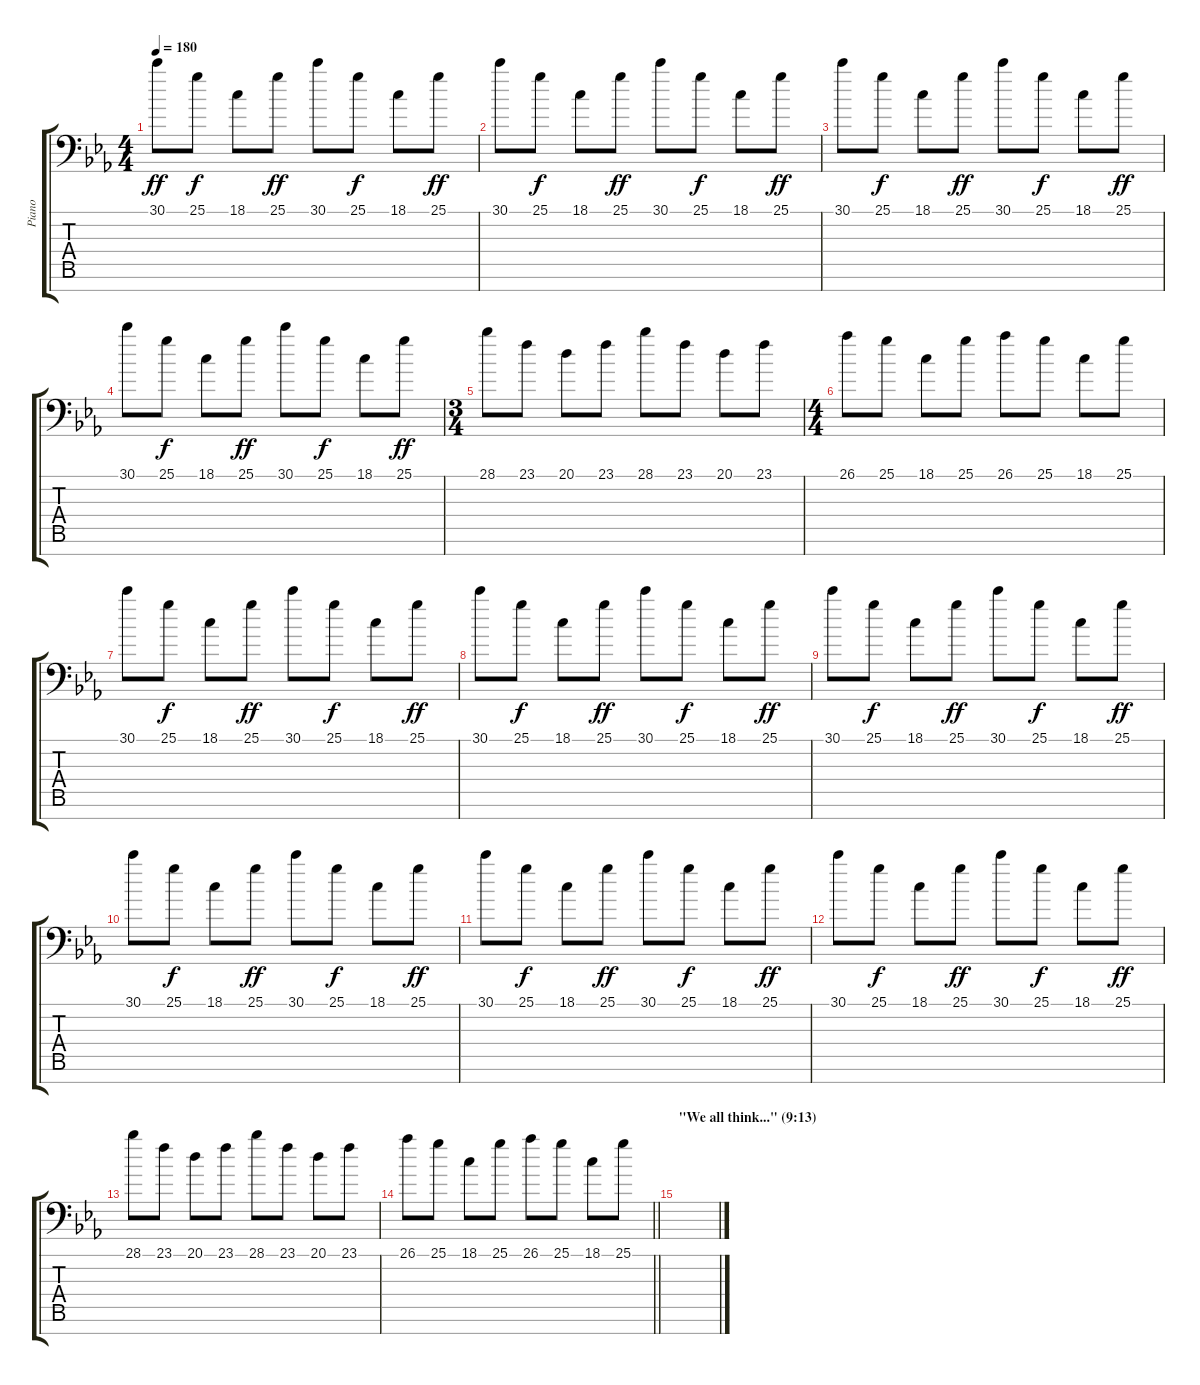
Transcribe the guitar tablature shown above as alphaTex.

\track ("Piano" "Piano") {instrument acousticgrandpiano}
\staff {score tabs}
\tuning (Gb3 Bb2 Gb2 Db2 Ab1 Eb1 Bb0) {hide}
\ts (4 4)
\tempo 180
\clef f4
\ks eb
30.1.8{dy ff} 25.1.8{dy f} 18.1.8 25.1.8{dy ff} 30.1.8 25.1.8{dy f} 18.1.8 25.1.8{dy ff} |
30.1.8 25.1.8{dy f} 18.1.8 25.1.8{dy ff} 30.1.8 25.1.8{dy f} 18.1.8 25.1.8{dy ff} |
30.1.8 25.1.8{dy f} 18.1.8 25.1.8{dy ff} 30.1.8 25.1.8{dy f} 18.1.8 25.1.8{dy ff} |
30.1.8 25.1.8{dy f} 18.1.8 25.1.8{dy ff} 30.1.8 25.1.8{dy f} 18.1.8 25.1.8{dy ff} |
\ts (3 4)
28.1.8 23.1.8 20.1.8 23.1.8 28.1.8 23.1.8 20.1.8 23.1.8 |
\ts (4 4)
26.1.8 25.1.8 18.1.8 25.1.8 26.1.8 25.1.8 18.1.8 25.1.8 |
30.1.8 25.1.8{dy f} 18.1.8 25.1.8{dy ff} 30.1.8 25.1.8{dy f} 18.1.8 25.1.8{dy ff} |
30.1.8 25.1.8{dy f} 18.1.8 25.1.8{dy ff} 30.1.8 25.1.8{dy f} 18.1.8 25.1.8{dy ff} |
30.1.8 25.1.8{dy f} 18.1.8 25.1.8{dy ff} 30.1.8 25.1.8{dy f} 18.1.8 25.1.8{dy ff} |
30.1.8 25.1.8{dy f} 18.1.8 25.1.8{dy ff} 30.1.8 25.1.8{dy f} 18.1.8 25.1.8{dy ff} |
30.1.8 25.1.8{dy f} 18.1.8 25.1.8{dy ff} 30.1.8 25.1.8{dy f} 18.1.8 25.1.8{dy ff} |
30.1.8 25.1.8{dy f} 18.1.8 25.1.8{dy ff} 30.1.8 25.1.8{dy f} 18.1.8 25.1.8{dy ff} |
28.1.8 23.1.8 20.1.8 23.1.8 28.1.8 23.1.8 20.1.8 23.1.8 |
\barLineRight lightlight
26.1.8 25.1.8 18.1.8 25.1.8 26.1.8 25.1.8 18.1.8 25.1.8 |
\section ("" "\"We all think...\" (9:13)")
